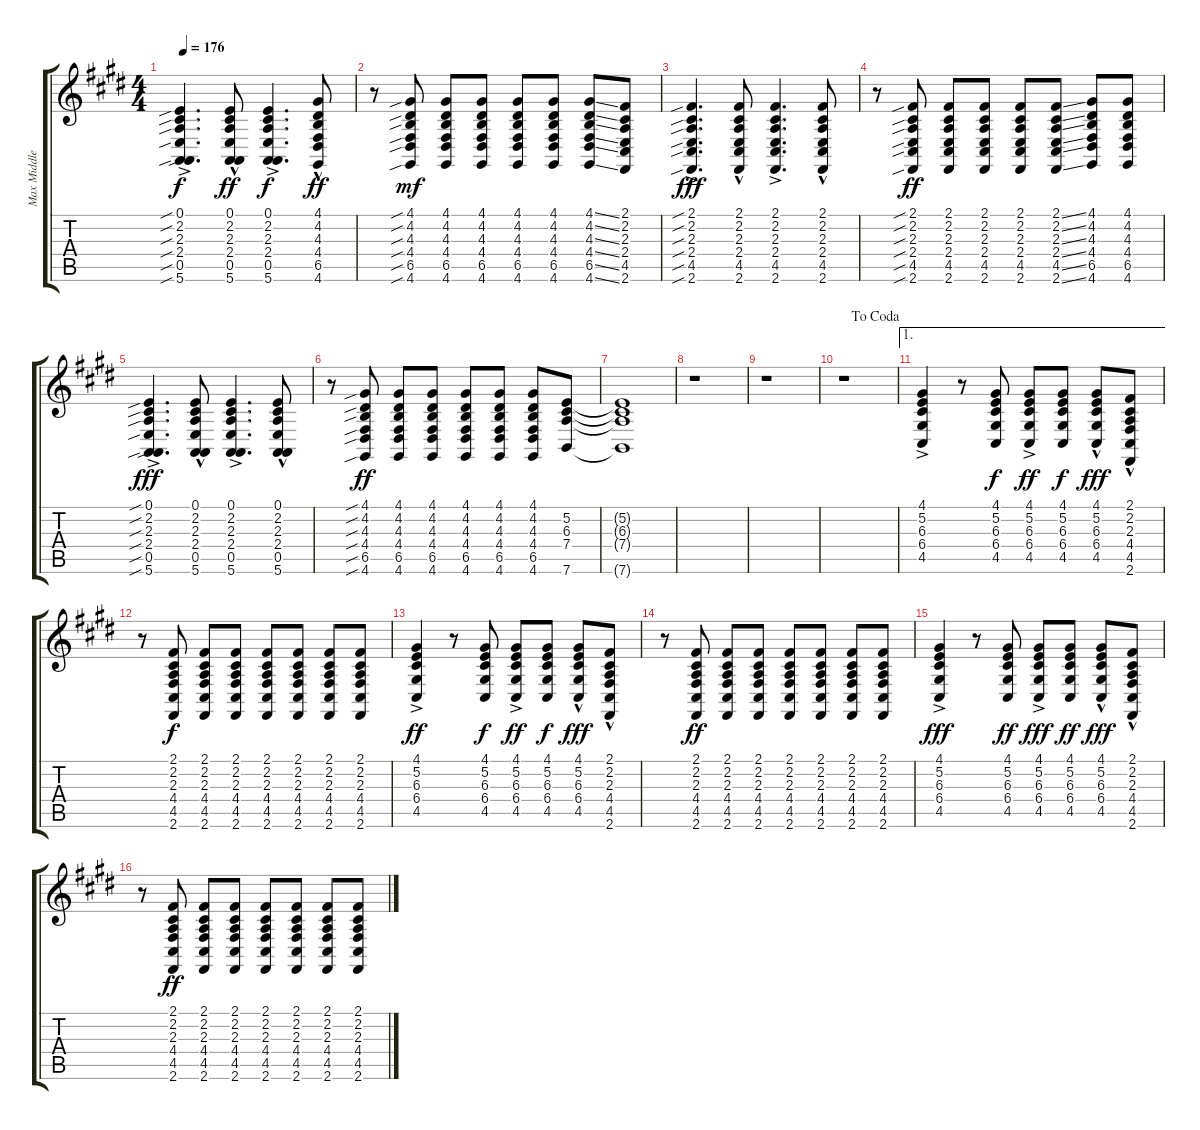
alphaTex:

\track ("Max Middleton Grand Piano" "Max Middle") {instrument brightacousticpiano}
\staff {score tabs}
\tuning (E4 B3 G3 D3 A2 E2) {hide}
\ts (4 4)
\tempo 176
\clef g2
\ks e
(0.1{sib ac} 2.2{sib ac} 2.3{sib ac} 2.4{sib ac} 0.5{sib ac} 5.6{sib ac}).4{d dy f} (0.1{hac} 2.2{hac} 2.3{hac} 2.4{hac} 0.5{hac} 5.6{hac}).8{dy ff} (0.1{ac} 2.2{ac} 2.3{ac} 2.4{ac} 0.5{ac} 5.6{ac}).4{d dy f} (4.1{hac} 4.2{hac} 4.3{hac} 4.4{hac} 6.5{hac} 4.6{hac}).8{dy ff} |
r.8 (4.1{sib} 4.2{sib} 4.3{sib} 4.4{sib} 6.5{sib} 4.6{sib}).8{dy mf} (4.1 4.2 4.3 4.4 6.5 4.6).8 (4.1 4.2 4.3 4.4 6.5 4.6).8 (4.1 4.2 4.3 4.4 6.5 4.6).8 (4.1 4.2 4.3 4.4 6.5 4.6).8 (4.1{ss} 4.2{ss} 4.3{ss} 4.4{ss} 6.5{ss} 4.6{ss}).8 (2.1 2.2 2.3 2.4 4.5 2.6).8 |
(2.1{sib ac} 2.2{sib ac} 2.3{sib ac} 2.4{sib ac} 4.5{sib ac} 2.6{sib ac}).4{d dy fff} (2.1{hac} 2.2{hac} 2.3{hac} 2.4{hac} 4.5{hac} 2.6{hac}).8 (2.1{ac} 2.2{ac} 2.3{ac} 2.4{ac} 4.5{ac} 2.6{ac}).4{d} (2.1{hac} 2.2{hac} 2.3{hac} 2.4{hac} 4.5{hac} 2.6{hac}).8 |
r.8 (2.1{sib} 2.2{sib} 2.3{sib} 2.4{sib} 4.5{sib} 2.6{sib}).8{dy ff} (2.1 2.2 2.3 2.4 4.5 2.6).8 (2.1 2.2 2.3 2.4 4.5 2.6).8 (2.1 2.2 2.3 2.4 4.5 2.6).8 (2.1{ss} 2.2{ss} 2.3{ss} 2.4{ss} 4.5{ss} 2.6{ss}).8 (4.1 4.2 4.3 4.4 6.5 4.6).8 (4.1 4.2 4.3 4.4 6.5 4.6).8 |
(0.1{sib ac} 2.2{sib ac} 2.3{sib ac} 2.4{sib ac} 0.5{sib ac} 5.6{sib ac}).4{d dy fff} (0.1{hac} 2.2{hac} 2.3{hac} 2.4{hac} 0.5{hac} 5.6{hac}).8 (0.1{ac} 2.2{ac} 2.3{ac} 2.4{ac} 0.5{ac} 5.6{ac}).4{d} (0.1{hac} 2.2{hac} 2.3{hac} 2.4{hac} 0.5{hac} 5.6{hac}).8 |
r.8 (4.1{sib} 4.2{sib} 4.3{sib} 4.4{sib} 6.5{sib} 4.6{sib}).8{dy ff} (4.1 4.2 4.3 4.4 6.5 4.6).8 (4.1 4.2 4.3 4.4 6.5 4.6).8 (4.1 4.2 4.3 4.4 6.5 4.6).8 (4.1 4.2 4.3 4.4 6.5 4.6).8 (4.1 4.2 4.3 4.4 6.5 4.6).8 (5.2 6.3 7.4 7.6).8 |
(5.2{t} 6.3{t} 7.4{t} 7.6{t}).1 |
r.1 |
r.1 |
\jump dacoda
r.1 |
\ae 1
(4.1{ac} 5.2{ac} 6.3{ac} 6.4{ac} 4.5{ac}).4 r.8 (4.1 5.2 6.3 6.4 4.5).8{dy f} (4.1{ac} 5.2{ac} 6.3{ac} 6.4{ac} 4.5{ac}).8{dy ff} (4.1 5.2 6.3 6.4 4.5).8{dy f} (4.1{hac} 5.2{hac} 6.3{hac} 6.4{hac} 4.5{hac}).8{dy fff} (2.1{hac} 2.2{hac} 2.3{hac} 4.4{hac} 4.5{hac} 2.6{hac}).8 |
r.8 (2.1 2.2 2.3 4.4 4.5 2.6).8{dy f} (2.1 2.2 2.3 4.4 4.5 2.6).8 (2.1 2.2 2.3 4.4 4.5 2.6).8 (2.1 2.2 2.3 4.4 4.5 2.6).8 (2.1 2.2 2.3 4.4 4.5 2.6).8 (2.1 2.2 2.3 4.4 4.5 2.6).8 (2.1 2.2 2.3 4.4 4.5 2.6).8 |
(4.1{ac} 5.2{ac} 6.3{ac} 6.4{ac} 4.5{ac}).4{dy ff} r.8 (4.1 5.2 6.3 6.4 4.5).8{dy f} (4.1{ac} 5.2{ac} 6.3{ac} 6.4{ac} 4.5{ac}).8{dy ff} (4.1 5.2 6.3 6.4 4.5).8{dy f} (4.1{hac} 5.2{hac} 6.3{hac} 6.4{hac} 4.5{hac}).8{dy fff} (2.1{hac} 2.2{hac} 2.3{hac} 4.4{hac} 4.5{hac} 2.6{hac}).8 |
r.8 (2.1 2.2 2.3 4.4 4.5 2.6).8{dy ff} (2.1 2.2 2.3 4.4 4.5 2.6).8 (2.1 2.2 2.3 4.4 4.5 2.6).8 (2.1 2.2 2.3 4.4 4.5 2.6).8 (2.1 2.2 2.3 4.4 4.5 2.6).8 (2.1 2.2 2.3 4.4 4.5 2.6).8 (2.1 2.2 2.3 4.4 4.5 2.6).8 |
(4.1{ac} 5.2{ac} 6.3{ac} 6.4{ac} 4.5{ac}).4{dy fff} r.8 (4.1 5.2 6.3 6.4 4.5).8{dy ff} (4.1{ac} 5.2{ac} 6.3{ac} 6.4{ac} 4.5{ac}).8{dy fff} (4.1 5.2 6.3 6.4 4.5).8{dy ff} (4.1{hac} 5.2{hac} 6.3{hac} 6.4{hac} 4.5{hac}).8{dy fff} (2.1{hac} 2.2{hac} 2.3{hac} 4.4{hac} 4.5{hac} 2.6{hac}).8 |
r.8 (2.1 2.2 2.3 4.4 4.5 2.6).8{dy ff} (2.1 2.2 2.3 4.4 4.5 2.6).8 (2.1 2.2 2.3 4.4 4.5 2.6).8 (2.1 2.2 2.3 4.4 4.5 2.6).8 (2.1 2.2 2.3 4.4 4.5 2.6).8 (2.1 2.2 2.3 4.4 4.5 2.6).8 (2.1 2.2 2.3 4.4 4.5 2.6).8
